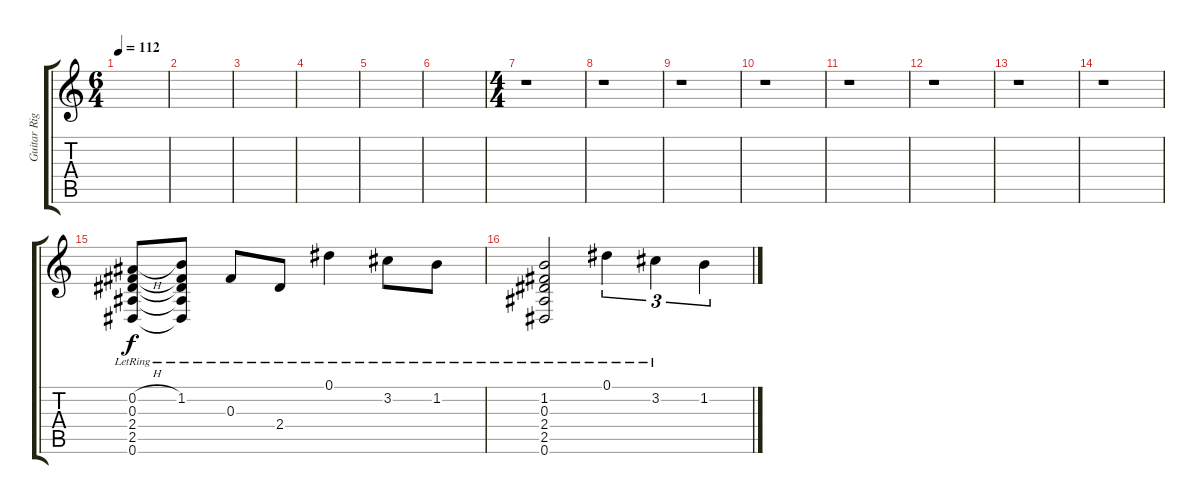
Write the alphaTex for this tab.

\track ("Guitar Right" "Guitar Rig") {instrument acousticguitarnylon}
\staff {score tabs}
\tuning (Eb4 Bb3 Gb3 Db3 Ab2 Eb2) {hide}
\ts (6 4)
\tempo 112
\clef g2
\ks c
|
|
|
|
|
|
\ts (4 4)
r.1 |
r.1 |
r.1 |
r.1 |
r.1 |
r.1 |
r.1 |
r.1 |
(0.2{h} 0.3{lr} 2.4{lr} 2.5{lr} 0.6{lr}).8 (1.2{lr} 0.3{t} 2.4{t} 2.5{t} 0.6{t}).8 0.3{lr}.8 2.4{lr}.8 0.1{lr}.4 3.2{lr}.8 1.2{lr}.8 |
(1.2{lr} 0.3{lr} 2.4{lr} 2.5{lr} 0.6{lr}).2 0.1{lr}.4{tu (3 2)} 3.2{lr}.4{tu (3 2)} 1.2.4{tu (3 2)}
